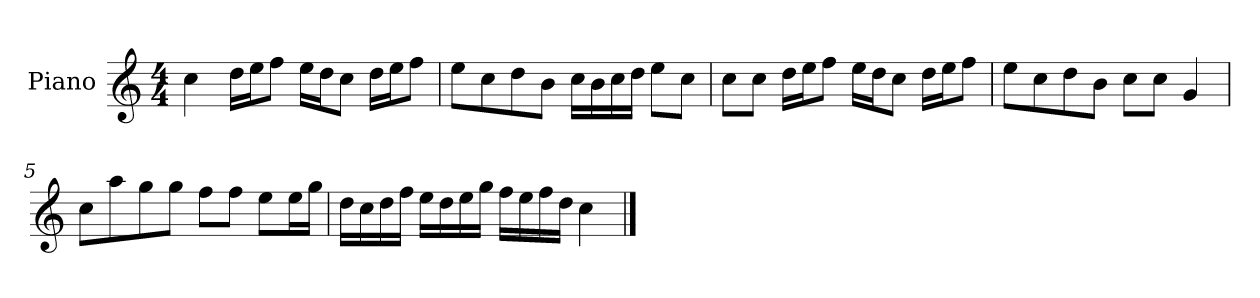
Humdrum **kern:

**kern
*part1
*staff1
*I"Piano
*I'P-no
*clefG2
*k[]
*M4/4
*MM90
=1
4cc\
16dd\LL
16ee\J
8ff\J
16ee\LL
16dd\J
8cc\J
16dd\LL
16ee\J
8ff\J
=2
8ee\L
8cc\
8dd\
8b\J
16cc\LL
16b\
16cc\
16dd\JJ
8ee\L
8cc\J
=3
8cc\L
8cc\J
16dd\LL
16ee\J
8ff\J
16ee\LL
16dd\J
8cc\J
16dd\LL
16ee\J
8ff\J
=4
8ee\L
8cc\
8dd\
8b\J
8cc\L
8cc\J
4g/
!!LO:LB:g=z
=5
8cc\L
8aa\
8gg\
8gg\J
8ff\L
8ff\J
8ee\L
16ee\L
16gg\JJ
=6
16dd\LL
16cc\
16dd\
16ff\JJ
16ee\LL
16dd\
16ee\
16gg\JJ
16ff\LL
16ee\
16ff\
16dd\JJ
4cc\
==
*-
